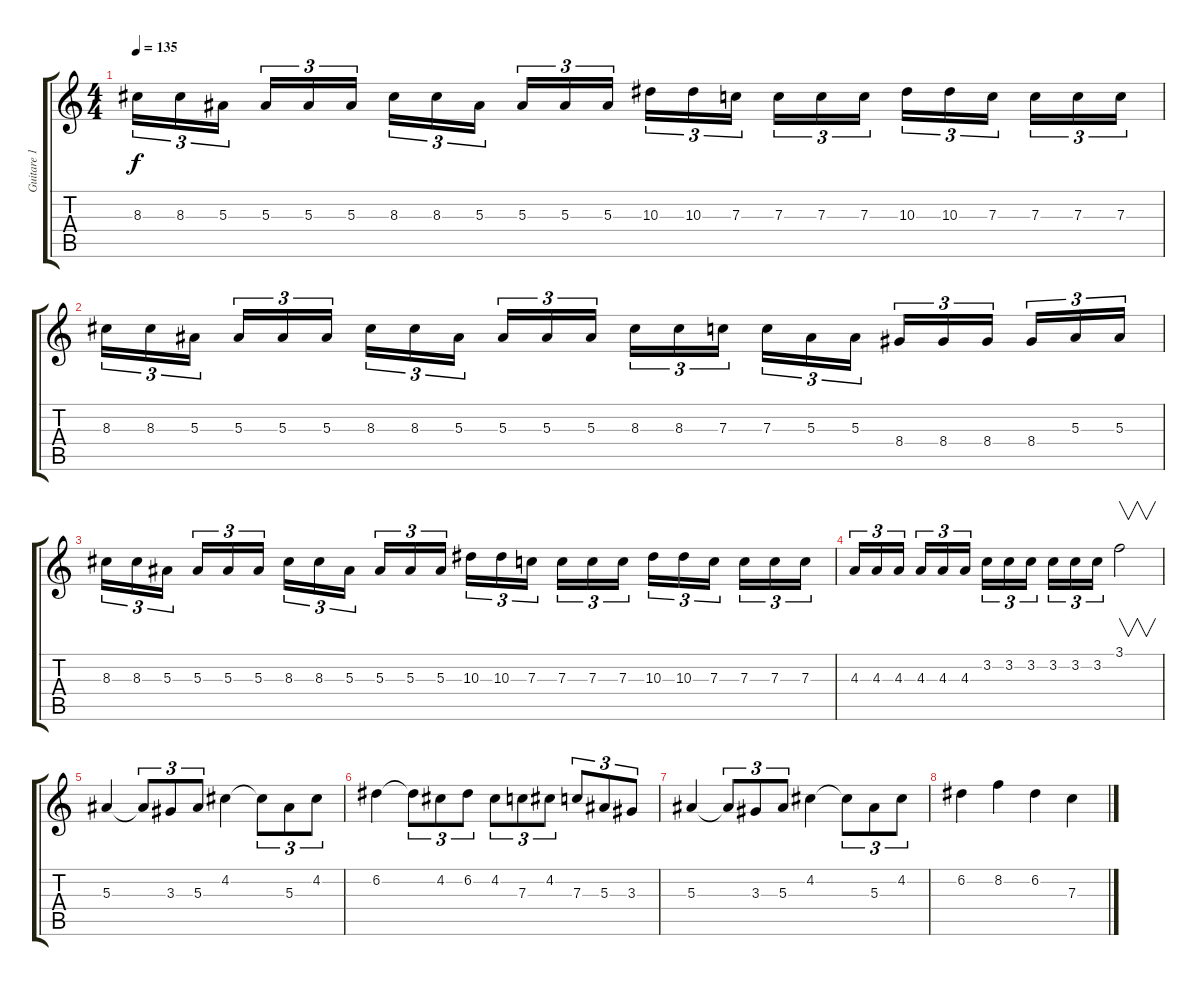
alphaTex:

\track ("Guitare 1" "Guitare 1") {instrument distortionguitar}
\staff {score tabs}
\tuning (D4 A3 F3 C3 G2 D2) {hide}
\ts (4 4)
\tempo 135
\clef g2
\ks c
8.3.16{tu (3 2) dy f} 8.3.16{tu (3 2)} 5.3.16{tu (3 2) beam splitsecondary} 5.3.16{tu (3 2)} 5.3.16{tu (3 2)} 5.3.16{tu (3 2)} 8.3.16{tu (3 2)} 8.3.16{tu (3 2)} 5.3.16{tu (3 2) beam splitsecondary} 5.3.16{tu (3 2)} 5.3.16{tu (3 2)} 5.3.16{tu (3 2)} 10.3.16{tu (3 2)} 10.3.16{tu (3 2)} 7.3.16{tu (3 2) beam splitsecondary} 7.3.16{tu (3 2)} 7.3.16{tu (3 2)} 7.3.16{tu (3 2)} 10.3.16{tu (3 2)} 10.3.16{tu (3 2)} 7.3.16{tu (3 2) beam splitsecondary} 7.3.16{tu (3 2)} 7.3.16{tu (3 2)} 7.3.16{tu (3 2)} |
8.3.16{tu (3 2)} 8.3.16{tu (3 2)} 5.3.16{tu (3 2) beam splitsecondary} 5.3.16{tu (3 2)} 5.3.16{tu (3 2)} 5.3.16{tu (3 2)} 8.3.16{tu (3 2)} 8.3.16{tu (3 2)} 5.3.16{tu (3 2) beam splitsecondary} 5.3.16{tu (3 2)} 5.3.16{tu (3 2)} 5.3.16{tu (3 2)} 8.3.16{tu (3 2)} 8.3.16{tu (3 2)} 7.3.16{tu (3 2) beam splitsecondary} 7.3.16{tu (3 2)} 5.3.16{tu (3 2)} 5.3.16{tu (3 2)} 8.4.16{tu (3 2)} 8.4.16{tu (3 2)} 8.4.16{tu (3 2) beam splitsecondary} 8.4.16{tu (3 2)} 5.3.16{tu (3 2)} 5.3.16{tu (3 2)} |
8.3.16{tu (3 2)} 8.3.16{tu (3 2)} 5.3.16{tu (3 2) beam splitsecondary} 5.3.16{tu (3 2)} 5.3.16{tu (3 2)} 5.3.16{tu (3 2)} 8.3.16{tu (3 2)} 8.3.16{tu (3 2)} 5.3.16{tu (3 2) beam splitsecondary} 5.3.16{tu (3 2)} 5.3.16{tu (3 2)} 5.3.16{tu (3 2)} 10.3.16{tu (3 2)} 10.3.16{tu (3 2)} 7.3.16{tu (3 2) beam splitsecondary} 7.3.16{tu (3 2)} 7.3.16{tu (3 2)} 7.3.16{tu (3 2)} 10.3.16{tu (3 2)} 10.3.16{tu (3 2)} 7.3.16{tu (3 2) beam splitsecondary} 7.3.16{tu (3 2)} 7.3.16{tu (3 2)} 7.3.16{tu (3 2)} |
4.3.16{tu (3 2)} 4.3.16{tu (3 2)} 4.3.16{tu (3 2) beam splitsecondary} 4.3.16{tu (3 2)} 4.3.16{tu (3 2)} 4.3.16{tu (3 2)} 3.2.16{tu (3 2)} 3.2.16{tu (3 2)} 3.2.16{tu (3 2) beam splitsecondary} 3.2.16{tu (3 2)} 3.2.16{tu (3 2)} 3.2.16{tu (3 2)} 3.1.2{v} |
5.3.4 5.3{t}.8{tu (3 2)} 3.3.8{tu (3 2)} 5.3.8{tu (3 2)} 4.2.4 4.2{t}.8{tu (3 2)} 5.3.8{tu (3 2)} 4.2.8{tu (3 2)} |
6.2.4 6.2{t}.8{tu (3 2)} 4.2.8{tu (3 2)} 6.2.8{tu (3 2)} 4.2.8{tu (3 2)} 7.3.8{tu (3 2)} 4.2.8{tu (3 2)} 7.3.8{tu (3 2)} 5.3.8{tu (3 2)} 3.3.8{tu (3 2)} |
5.3.4 5.3{t}.8{tu (3 2)} 3.3.8{tu (3 2)} 5.3.8{tu (3 2)} 4.2.4 4.2{t}.8{tu (3 2)} 5.3.8{tu (3 2)} 4.2.8{tu (3 2)} |
6.2.4 8.2.4 6.2.4 7.3.4
